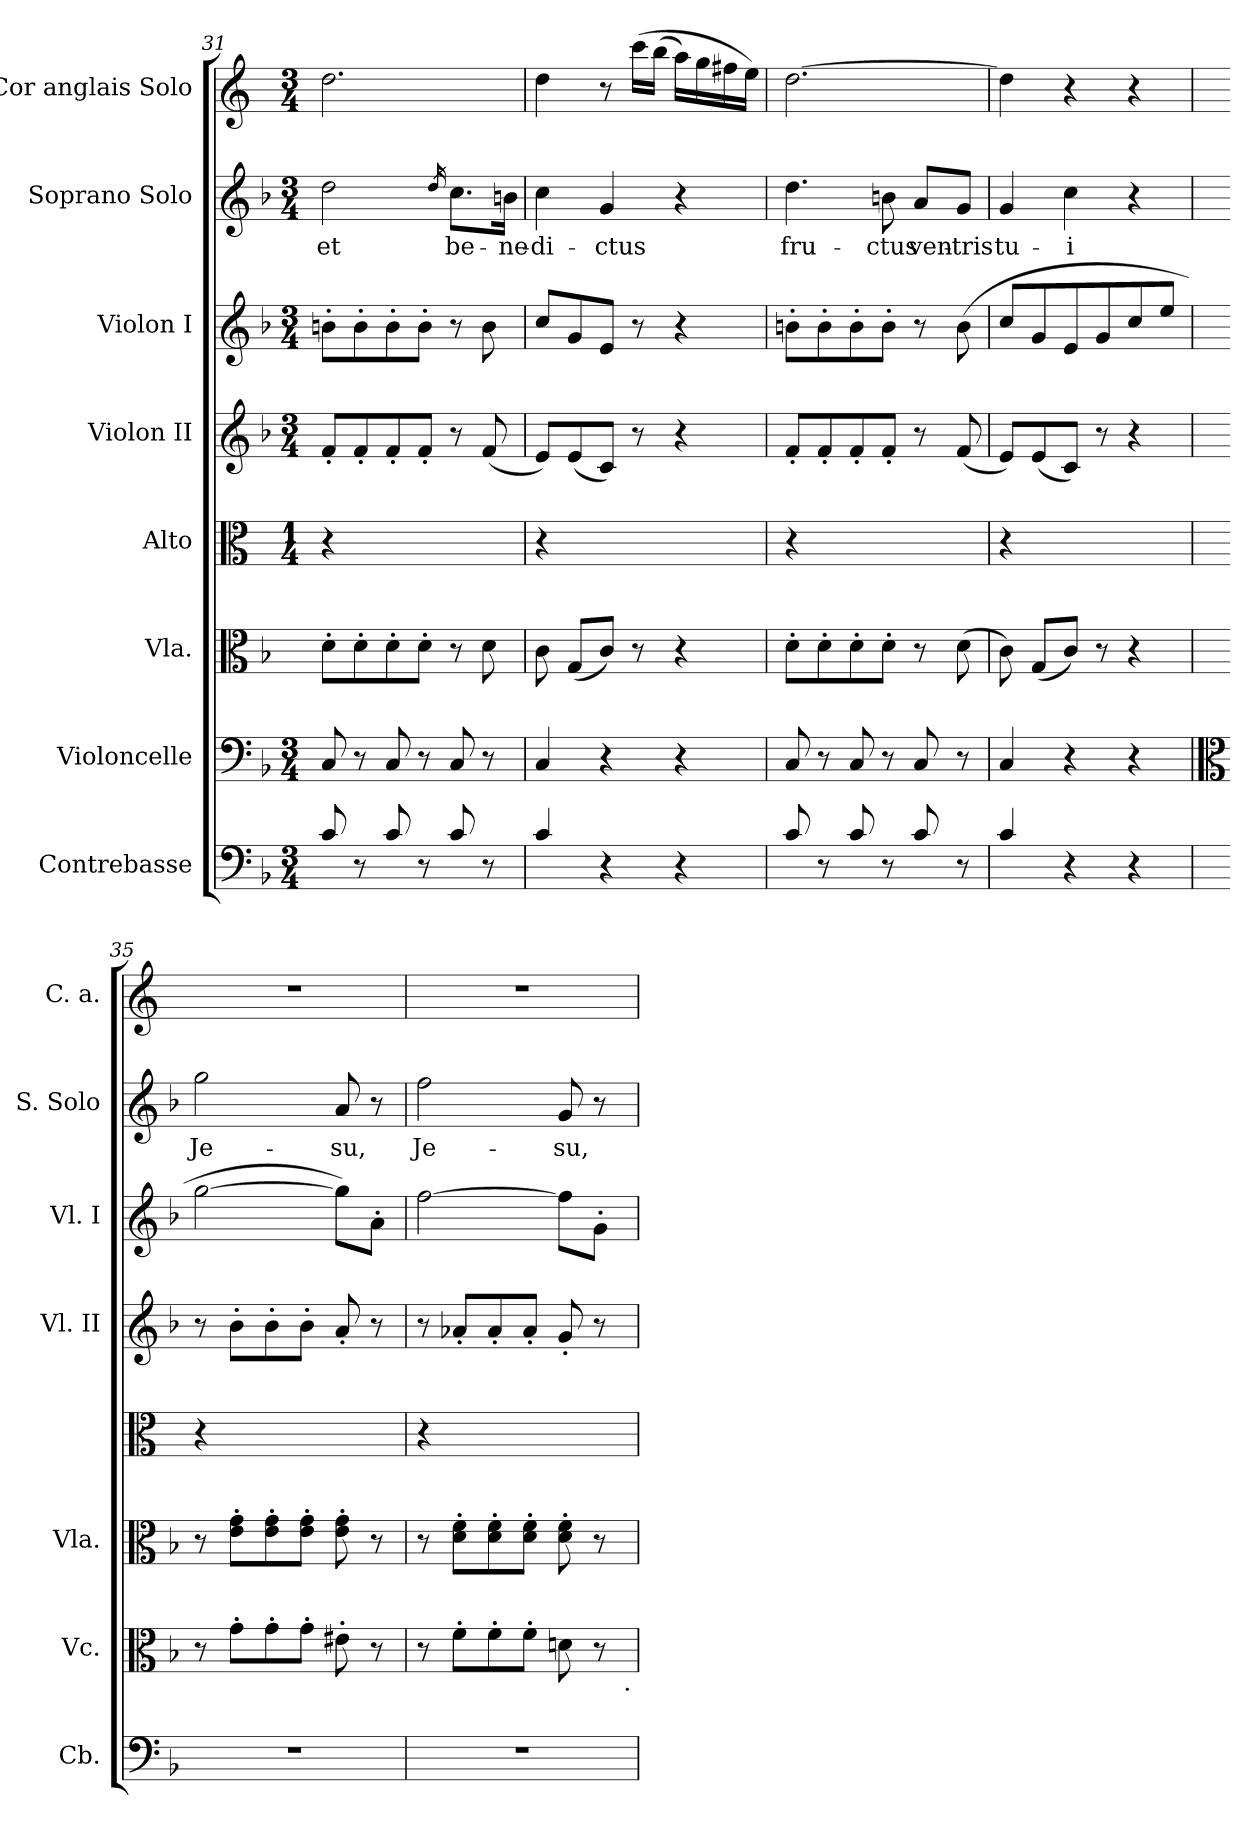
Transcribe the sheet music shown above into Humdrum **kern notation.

**kern	**kern	**kern	**kern	**kern	**kern	**kern	**text	**kern
*part8	*part7	*part6	*part5	*part4	*part3	*part2	*part2	*part1
*staff8	*staff7	*staff6	*staff5	*staff4	*staff3	*staff2	*staff2	*staff1
*I"Contrebasse	*I"Violoncelle	*I"Vla.	*I"Alto	*I"Violon II	*I"Violon I	*I"Soprano Solo	*	*I"Cor anglais Solo
*I'Cb.	*I'Vc.	*I'Vla.	*	*I'Vl. II	*I'Vl. I	*I'S. Solo	*	*I'C. a.
*clefF4	*clefF4	*clefC3	*clefC3	*clefG2	*clefG2	*clefG2	*	*clefG2
*ITrd7c12	*	*	*ITrd-3c-5	*	*	*	*	*ITrd-3c-5
*k[b-]	*k[b-]	*k[b-]	*k[b-]	*k[b-]	*k[b-]	*k[b-]	*	*k[b-]
*F:	*F:	*F:	*F:	*F:	*F:	*F:	*	*F:
*M3/4	*M3/4	*	*M1/4	*M3/4	*M3/4	*M3/4	*	*M3/4
=31	=31	=31	=31	=31	=31	=31	=31	=31
!	!	!	!	!	!	!	!LO:LY:b	!
8C/	8C/	8d'>\L	4r	8f'</L	8bn'>\L	2dd\	et	2.gg\
8r	8r	8d'>\	.	8f'</	8b'>\	.	.	.
8C/	8C/	8d'>\	2ryy	8f'</	8b'>\	.	.	.
8r	8r	8d'>\J	.	8f'</J	8b'>\J	.	.	.
.	.	.	.	.	.	16qdd/	.	.
!	!	!	!	!	!	!	!LO:LY:b	!
8C/	8C/	8r	.	8r	8r	8.cc\L	be-	.
8r	8r	8d\	.	(<8f/	8b\	.	.	.
!	!	!	!	!	!	!	!LO:LY:b	!
.	.	.	.	.	.	16bn\Jk	-ne-	.
!!LO:PB:g=z
=32	=32	=32	=32	=32	=32	=32	=32	=32
!	!	!	!	!	!	!	!LO:LY:b	!
4C/	4C/	8c\	4r	8e/L)	8cc/L	4cc\	-di-	4gg\
.	.	(<8G/L	.	(<8e/	8g/	.	.	.
!	!	!	!	!	!	!	!LO:LY:b	!
4r	4r	8c/J)	2ryy	8c/J)	8e/J	4g/	-ctus	8r
.	.	8r	.	8r	8r	.	.	(>16fff\LL
.	.	.	.	.	.	.	.	(<16eee\JJ
4r	4r	4r	.	4r	4r	4r	.	16ddd\LL)
.	.	.	.	.	.	.	.	16ccc\
.	.	.	.	.	.	.	.	16bbn\
.	.	.	.	.	.	.	.	16aa\JJ)
=33	=33	=33	=33	=33	=33	=33	=33	=33
!	!	!	!	!	!	!	!LO:LY:b	!
8C/	8C/	8d'>\L	4r	8f'</L	8bn'>\L	4.dd\	fru-	[>2.gg\
8r	8r	8d'>\	.	8f'</	8b'>\	.	.	.
8C/	8C/	8d'>\	2ryy	8f'</	8b'>\	.	.	.
!	!	!	!	!	!	!	!LO:LY:b	!
8r	8r	8d'>\J	.	8f'</J	8b'>\J	8bn\	-ctus	.
!	!	!	!	!	!	!	!LO:LY:b	!
8C/	8C/	8r	.	8r	8r	8a/L	ven-	.
!	!	!	!	!	!	!	!LO:LY:b	!
8r	8r	(>8d\	.	(<8f/	(>8b\	8g/J	-tris	.
=34	=34	=34	=34	=34	=34	=34	=34	=34
!	!	!	!	!	!	!	!LO:LY:b	!
4C/	4C/	8c\)	4r	8e/L)	8cc/L	4g/	tu-	4gg\]
.	.	(<8G/L	.	(<8e/	8g/	.	.	.
!	!	!	!	!	!	!	!LO:LY:b	!
4r	4r	8c/J)	2ryy	8c/J)	8e/	4cc\	-i	4r
.	.	8r	.	8r	8g/	.	.	.
4r	4r	4r	.	4r	8cc/	4r	.	4r
.	.	.	.	.	8ee/J	.	.	.
=35	=35	=35	=35	=35	=35	=35	=35	=35
*	*clefC3	*	*	*	*	*	*	*
!LO:N:vis=1	!	!	!	!	!	!	!LO:LY:b	!LO:N:vis=1
2.r	8r	8r	4r	8r	[>2gg\	2gg\	Je-	2.r
.	8g'>\L	8e\'> 8g\'>L	.	8b-'>\L	.	.	.	.
.	8g'>\	8e\'> 8g\'>	2ryy	8b-'>\	.	.	.	.
.	8g'>\J	8e\'> 8g\'>J	.	8b-'>\J	.	.	.	.
!	!	!	!	!	!	!	!LO:LY:b	!
.	8e#X'>\	8e\'> 8g\'>	.	8a'</	8gg\L])	8a/	-su,	.
.	8r	8r	.	8r	8a'>\J	8r	.	.
=36	=36	=36	=36	=36	=36	=36	=36	=36
!LO:N:vis=1	!	!	!	!	!	!	!LO:LY:b	!LO:N:vis=1
*	*^	*	*	*	*	*	*	*
2.r	8r	2ryy	8r	4r	8r	[>2ff\	2ff\	Je-	2.r
.	8f'>\L	.	8d\'> 8f\'>L	.	8a-X'</L	.	.	.	.
.	8f'>\	.	8d\'> 8f\'>	2ryy	8a-'</	.	.	.	.
.	8f'>\J	.	8d\'> 8f\'>J	.	8a-'</J	.	.	.	.
!	!	!	!	!	!	!	!	!LO:LY:b	!
.	8dn\	8..ryy	8d\'> 8f\'>	.	8g'</	8ff\L]	8g/	-su,	.
.	8r	.	8r	.	8r	8g'>\J	8r	.	.
!	!	!LO:TX:b:t=.	!	!	!	!	!	!	!
.	.	32ryy	.	.	.	.	.	.	.
*	*v	*v	*	*	*	*	*	*	*
=	=	=	=	=	=	=	=	=
*-	*-	*-	*-	*-	*-	*-	*-	*-
